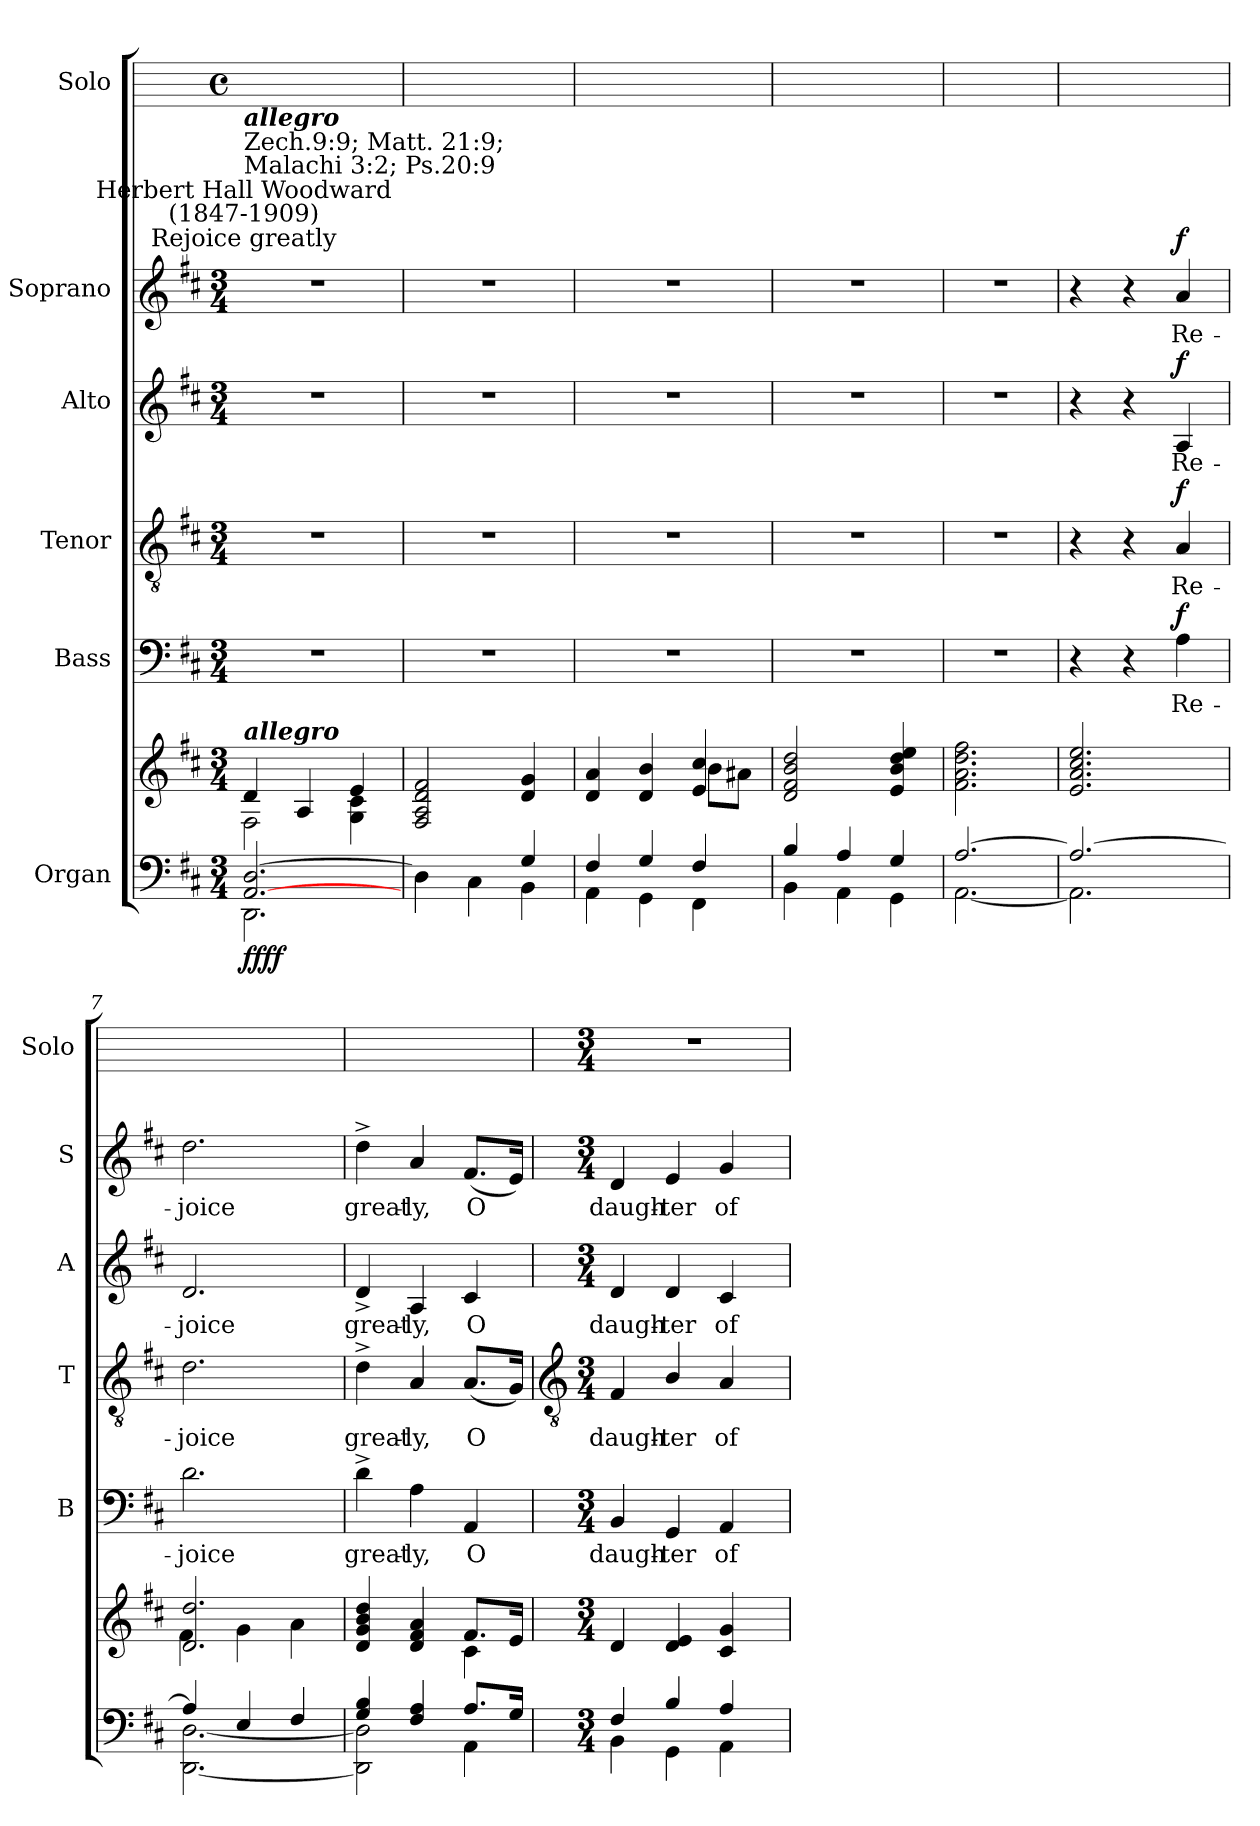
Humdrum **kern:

**kern	**kern	**dynam	**kern	**text	**dynam	**kern	**text	**dynam	**kern	**text	**dynam	**kern	**text	**dynam	**kern
*part6	*part6	*part6	*part5	*part5	*part5	*part4	*part4	*part4	*part3	*part3	*part3	*part2	*part2	*part2	*part1
*staff7	*staff6	*staff6/7	*staff5	*staff5	*staff5	*staff4	*staff4	*staff4	*staff3	*staff3	*staff3	*staff2	*staff2	*staff2	*staff1
*I"Organ	*	*	*I"Bass	*	*	*I"Tenor	*	*	*I"Alto	*	*	*I"Soprano	*	*	*I"Solo
*	*	*	*I'B	*	*	*I'T	*	*	*I'A	*	*	*I'S	*	*	*I'Solo
*clefF4	*clefG2	*	*clefF4	*	*	*clefGv2	*	*	*clefG2	*	*	*clefG2	*	*	*
*k[f#c#]	*k[f#c#]	*	*k[f#c#]	*	*	*k[f#c#]	*	*	*k[f#c#]	*	*	*k[f#c#]	*	*	*
*D:	*D:	*	*D:	*	*	*D:	*	*	*D:	*	*	*D:	*	*	*
*M3/4	*M3/4	*	*M3/4	*	*	*M3/4	*	*	*M3/4	*	*	*M3/4	*	*	*M4/4
*	*	*	*	*	*	*	*	*	*	*	*	*	*	*	*met(c)
*MM108	*MM108	*	*MM108	*	*	*MM108	*	*	*MM108	*	*	*MM108	*	*	*MM108
=1	=1	=1	=1	=1	=1	=1	=1	=1	=1	=1	=1	=1	=1	=1	=1
*^	*^	*	*	*	*	*	*	*	*	*	*	*	*	*	*
!	!	!	!	!	!	!	!	!	!	!	!	!	!	!LO:TX:a:cj:t=Rejoice greatly	!	!	!
!	!	!	!	!	!	!	!	!	!	!	!	!	!	!LO:TX:a:cj:t=Herbert Hall Woodward\n(1847-1909)	!	!	!
!	!	!	!	!	!	!	!	!	!	!	!	!	!	!LO:TX:a:t=Zech.9&colon;9; Matt. 21&colon;9;\nMalachi 3&colon;2; Ps.20&colon;9	!	!	!
!	!	!	!	!	!	!	!	!	!	!	!	!	!	!LO:TX:a:Bi:t=allegro	!	!	!
!	!	!LO:TX:a:Bi:t=allegro	!	!	!	!	!	!	!	!	!	!	!	!	!	!	!
!	!	!	!	!LO:DY:b=2	!LO:N:vis=1	!	!	!LO:N:vis=1	!	!	!LO:N:vis=1	!	!	!LO:N:vis=1	!	!	!
!	!	!	!	!LO:DY:n=1:b=2	!	!	!	!	!	!	!	!	!	!	!	!	!
!	!	!	!	!LO:DY:n=2:b	!	!	!	!	!	!	!	!	!	!	!	!	!
!	!	!	!	!LO:DY:n=3:b	!	!	!	!	!	!	!	!	!	!	!	!	!
[2.AA/ [2.D/	2.DD\	4d/	2F#\	f f f f	2.r	.	.	2.r	.	.	2.r	.	.	2.r	.	.	2.r
.	.	4A/	.	.	.	.	.	.	.	.	.	.	.	.	.	.	.
.	.	4e/	4G\ 4c#\	.	.	.	.	.	.	.	.	.	.	.	.	.	.
=2	=2	=2	=2	=2	=2	=2	=2	=2	=2	=2	=2	=2	=2	=2	=2	=2	=2
!	!	!	!	!	!LO:N:vis=1	!	!	!LO:N:vis=1	!	!	!LO:N:vis=1	!	!	!LO:N:vis=1	!	!	!
4D\]	4ryy	2F#/ 2A/ 2d/ 2f#/	2.ryy	.	2.r	.	.	2.r	.	.	2.r	.	.	2.r	.	.	2.r
4ryy	4C#\	.	.	.	.	.	.	.	.	.	.	.	.	.	.	.	.
4G/	4BB\	4d/ 4g/	.	.	.	.	.	.	.	.	.	.	.	.	.	.	.
=3	=3	=3	=3	=3	=3	=3	=3	=3	=3	=3	=3	=3	=3	=3	=3	=3	=3
!	!	!	!	!	!LO:N:vis=1	!	!	!LO:N:vis=1	!	!	!LO:N:vis=1	!	!	!LO:N:vis=1	!	!	!
4F#/	4AA\	4d/ 4a/	2ryy	.	2.r	.	.	2.r	.	.	2.r	.	.	2.r	.	.	2.r
4G/	4GG\	4d/ 4b/	.	.	.	.	.	.	.	.	.	.	.	.	.	.	.
4F#/	4FF#\	4e/ 4cc#/	8b\L	.	.	.	.	.	.	.	.	.	.	.	.	.	.
.	.	.	8a#X\J	.	.	.	.	.	.	.	.	.	.	.	.	.	.
=4	=4	=4	=4	=4	=4	=4	=4	=4	=4	=4	=4	=4	=4	=4	=4	=4	=4
!	!	!	!	!	!LO:N:vis=1	!	!	!LO:N:vis=1	!	!	!LO:N:vis=1	!	!	!LO:N:vis=1	!	!	!
4B/	4BB\	2d/ 2f#/ 2b/ 2dd/	2.ryy	.	2.r	.	.	2.r	.	.	2.r	.	.	2.r	.	.	2.r
4A/	4AA\	.	.	.	.	.	.	.	.	.	.	.	.	.	.	.	.
4G/	4GG\	4e/ 4b/ 4dd/ 4ee/	.	.	.	.	.	.	.	.	.	.	.	.	.	.	.
=5	=5	=5	=5	=5	=5	=5	=5	=5	=5	=5	=5	=5	=5	=5	=5	=5	=5
!	!	!	!	!	!LO:N:vis=1	!	!	!LO:N:vis=1	!	!	!LO:N:vis=1	!	!	!LO:N:vis=1	!	!	!
[2.A/	[2.AA\	2.f#\ 2.a\ 2.dd\ 2.ff#\	2.ryy	.	2.r	.	.	2.r	.	.	2.r	.	.	2.r	.	.	2.r
=6	=6	=6	=6	=6	=6	=6	=6	=6	=6	=6	=6	=6	=6	=6	=6	=6	=6
2.A/_	2.AA\]	2.e/ 2.a/ 2.cc#/ 2.ee/	2.ryy	.	4r	.	.	4r	.	.	4r	.	.	4r	.	.	2.r
.	.	.	.	.	4r	.	.	4r	.	.	4r	.	.	4r	.	.	.
!	!	!	!	!	!	!LO:LY:b	!LO:DY:b	!	!LO:LY:b	!LO:DY:b	!	!LO:LY:b	!LO:DY:b	!	!LO:LY:b	!LO:DY:b	!
.	.	.	.	.	4A	Re-	f	4A	Re-	f	4A	Re-	f	4a	Re-	f	.
=7	=7	=7	=7	=7	=7	=7	=7	=7	=7	=7	=7	=7	=7	=7	=7	=7	=7
!	!	!	!	!	!	!LO:LY:b	!	!	!LO:LY:b	!	!	!LO:LY:b	!	!	!LO:LY:b	!	!
4A/]	[2.DD\ [2.D\	2.d/ 2.dd/	4f#\	.	2.d	-joice	.	2.d	-joice	.	2.d	-joice	.	2.dd	-joice	.	2.r
4E/	.	.	4g\	.	.	.	.	.	.	.	.	.	.	.	.	.	.
4F#/	.	.	4a\	.	.	.	.	.	.	.	.	.	.	.	.	.	.
=8	=8	=8	=8	=8	=8	=8	=8	=8	=8	=8	=8	=8	=8	=8	=8	=8	=8
!	!	!	!	!	!	!LO:LY:b	!	!	!LO:LY:b	!	!	!LO:LY:b	!	!	!LO:LY:b	!	!
4G/ 4B/	2DD\] 2D\]	4d/ 4g/ 4b/ 4dd/	2ryy	.	4d^	great-	.	4d^	great-	.	4d^	great-	.	4dd^	great-	.	2.r
!	!	!	!	!	!	!LO:LY:b	!	!	!LO:LY:b	!	!	!LO:LY:b	!	!	!LO:LY:b	!	!
4F#/ 4A/	.	4d/ 4f#/ 4a/	.	.	4A	-ly,	.	4A	-ly,	.	4A	-ly,	.	4a	-ly,	.	.
!	!	!	!	!	!	!LO:LY:b	!	!	!LO:LY:b	!	!	!LO:LY:b	!	!	!LO:LY:b	!	!
8.A/L	4AA\	8.f#/L	4c#\	.	4AA	O	.	(<8.AL	O	.	4c#	O	.	(<8.f#L	O	.	.
16G/J	.	16e/J	.	.	.	.	.	16GJ)	.	.	.	.	.	16eJ)	.	.	.
!!LO:LB:g=z
=9	=9	=9	=9	=9	=9	=9	=9	=9	=9	=9	=9	=9	=9	=9	=9	=9	=9
*	*	*	*	*	*	*	*	*clefGv2	*	*	*	*	*	*	*	*	*
*M3/4	*	*M3/4	*	*	*M3/4	*	*	*M3/4	*	*	*M3/4	*	*	*M3/4	*	*	*M3/4
!	!	!	!	!	!	!LO:LY:b	!	!	!LO:LY:b	!	!	!LO:LY:b	!	!	!LO:LY:b	!	!
4F#/	4BB\	4d/	2ryy	.	4BB	daugh-	.	4F#	daugh-	.	4d	daugh-	.	4d	daugh-	.	2.r
!	!	!	!	!	!	!LO:LY:b	!	!	!LO:LY:b	!	!	!LO:LY:b	!	!	!LO:LY:b	!	!
4B/	4GG\	4d/ 4e/	.	.	4GG	-ter	.	4B/	-ter	.	4d	-ter	.	4e	-ter	.	.
!	!	!	!	!	!	!LO:LY:b	!	!	!LO:LY:b	!	!	!LO:LY:b	!	!	!LO:LY:b	!	!
4A/	4AA\	4c#/ 4g/	8ryy	.	4AA	of	.	4A	of	.	4c#	of	.	4g	of	.	.
.	.	.	8ryy	.	.	.	.	.	.	.	.	.	.	.	.	.	.
*v	*v	*	*	*	*	*	*	*	*	*	*	*	*	*	*	*	*
*	*v	*v	*	*	*	*	*	*	*	*	*	*	*	*	*	*
=	=	=	=	=	=	=	=	=	=	=	=	=	=	=	=
*-	*-	*-	*-	*-	*-	*-	*-	*-	*-	*-	*-	*-	*-	*-	*-
